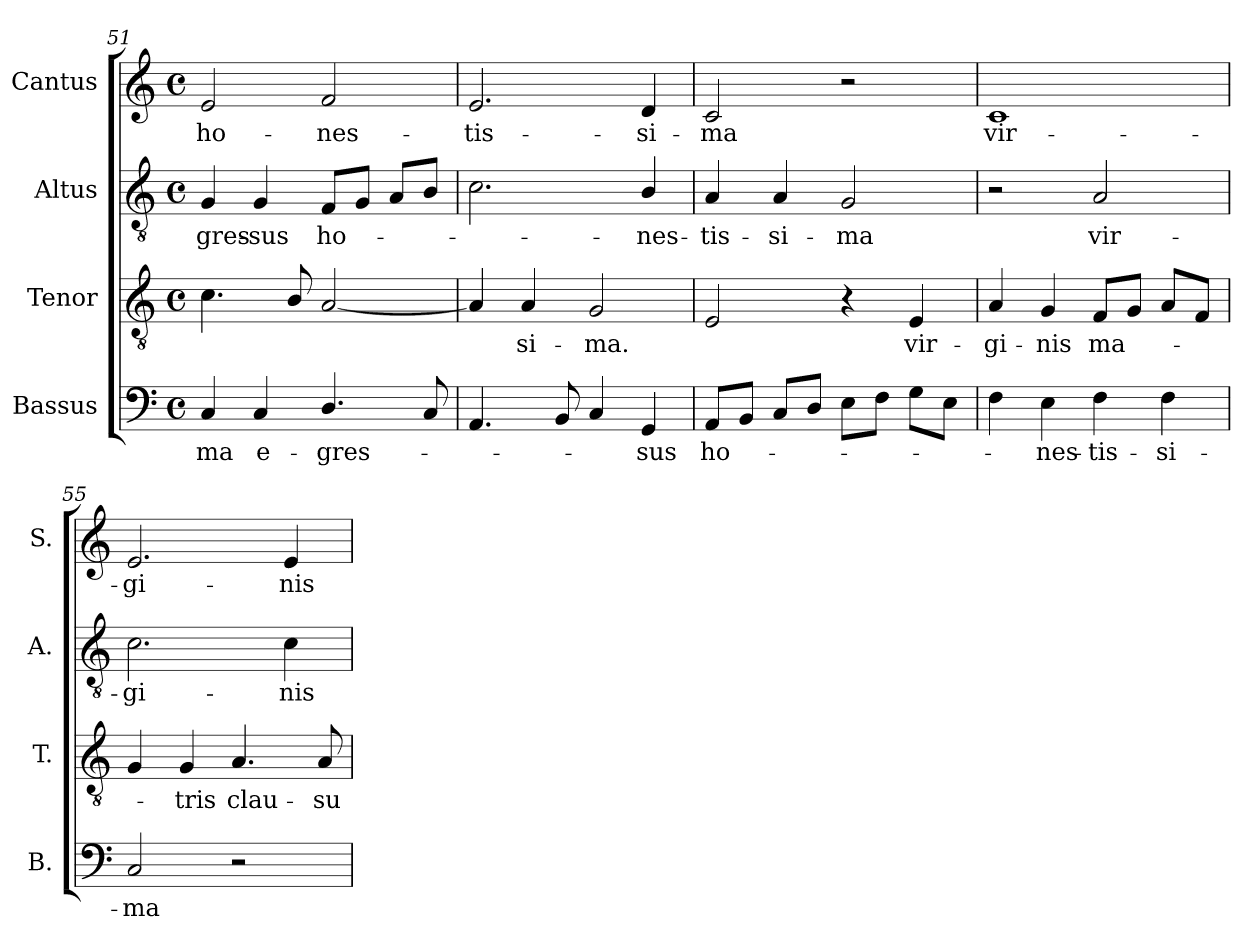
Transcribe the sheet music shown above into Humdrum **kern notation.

**kern	**text	**kern	**text	**kern	**text	**kern	**text
*part4	*part4	*part3	*part3	*part2	*part2	*part1	*part1
*staff4	*staff4	*staff3	*staff3	*staff2	*staff2	*staff1	*staff1
*I"Bassus	*	*I"Tenor	*	*I"Altus	*	*I"Cantus	*
*I'B.	*	*I'T.	*	*I'A.	*	*I'S.	*
*clefF4	*	*clefGv2	*	*clefGv2	*	*clefG2	*
*	*	*ITrd7c12	*	*ITrd7c12	*	*	*
*k[]	*	*k[]	*	*k[]	*	*k[]	*
*C:	*	*C:	*	*C:	*	*C:	*
*M4/4	*	*M4/4	*	*M4/4	*	*M4/4	*
*met(c)	*	*met(c)	*	*met(c)	*	*met(c)	*
=51	=51	=51	=51	=51	=51	=51	=51
!	!LO:LY:b:color=#000000	!	!	!	!	!	!
!	!	!	!	!	!LO:LY:b:color=#000000	!	!
!	!	!	!	!	!	!	!LO:LY:b:color=#000000
4Ci/	-ma	4.Ci\	.	4GGi/	-gres-	2ei/	ho-
!	!LO:LY:b:color=#000000	!	!	!	!	!	!
!	!	!	!	!	!LO:LY:b:color=#000000	!	!
4Ci/	e-	.	.	4GGi/	-sus	.	.
.	.	8BBi/	.	.	.	.	.
!	!LO:LY:b:color=#000000	!	!	!	!	!	!
!	!	!	!	!	!LO:LY:b:color=#000000	!	!
!	!	!	!	!	!	!	!LO:LY:b:color=#000000
4.Di/	-gres-	[2AAi/	.	8FFi/L	ho-	2fi/	-nes-
.	.	.	.	8GGi/J	.	.	.
.	.	.	.	8AAi/L	.	.	.
8Ci/	.	.	.	8BBi/J	.	.	.
=52	=52	=52	=52	=52	=52	=52	=52
!	!	!	!	!	!	!	!LO:LY:b:color=#000000
4.AAi/	.	4AAi/]	.	2.Ci\	.	2.ei/	-tis-
!	!	!	!LO:LY:b:color=#000000	!	!	!	!
.	.	4AAi/	-si-	.	.	.	.
8BBi/	.	.	.	.	.	.	.
!	!	!	!LO:LY:b:color=#000000	!	!	!	!
4Ci/	.	2GGi/	-ma.	.	.	.	.
!	!LO:LY:b:color=#000000	!	!	!	!	!	!
!	!	!	!	!	!LO:LY:b:color=#000000	!	!
!	!	!	!	!	!	!	!LO:LY:b:color=#000000
4GGi/	-sus	.	.	4BBi/	-nes-	4di/	-si-
=53	=53	=53	=53	=53	=53	=53	=53
!	!LO:LY:b:color=#000000	!	!	!	!	!	!
!	!	!	!	!	!LO:LY:b:color=#000000	!	!
!	!	!	!	!	!	!	!LO:LY:b:color=#000000
8AAi/L	ho-	2EEi/	.	4AAi/	-tis-	2ci/	-ma
8BBi/J	.	.	.	.	.	.	.
!	!	!	!	!	!LO:LY:b:color=#000000	!	!
8Ci/L	.	.	.	4AAi/	-si-	.	.
8Di/J	.	.	.	.	.	.	.
!	!	!	!	!	!LO:LY:b:color=#000000	!	!
8Ei\L	.	4r	.	2GGi/	-ma	2r	.
8Fi\J	.	.	.	.	.	.	.
!	!	!	!LO:LY:b:color=#000000	!	!	!	!
8Gi\L	.	4EEi/	vir-	.	.	.	.
8Ei\J	.	.	.	.	.	.	.
!!LO:LB:g=z
=54	=54	=54	=54	=54	=54	=54	=54
!	!	!	!LO:LY:b:color=#000000	!	!	!	!
!	!	!	!	!	!	!	!LO:LY:b:color=#000000
4Fi\	.	4AAi/	-gi-	2r	.	1ci	vir-
!	!LO:LY:b:color=#000000	!	!	!	!	!	!
!	!	!	!LO:LY:b:color=#000000	!	!	!	!
4Ei\	-nes-	4GGi/	-nis	.	.	.	.
!	!LO:LY:b:color=#000000	!	!	!	!	!	!
!	!	!	!LO:LY:b:color=#000000	!	!	!	!
!	!	!	!	!	!LO:LY:b:color=#000000	!	!
4Fi\	-tis-	8FFi/L	ma-	2AAi/	vir-	.	.
.	.	8GGi/J	.	.	.	.	.
!	!LO:LY:b:color=#000000	!	!	!	!	!	!
4Fi\	-si-	8AAi/L	.	.	.	.	.
.	.	8FFi/J	.	.	.	.	.
=55	=55	=55	=55	=55	=55	=55	=55
!	!LO:LY:b:color=#000000	!	!	!	!	!	!
!	!	!	!	!	!LO:LY:b:color=#000000	!	!
!	!	!	!	!	!	!	!LO:LY:b:color=#000000
2Ci/	-ma	4GGi/	.	2.Ci\	-gi-	2.ei/	-gi-
!	!	!	!LO:LY:b:color=#000000	!	!	!	!
.	.	4GGi/	-tris	.	.	.	.
!	!	!	!LO:LY:b:color=#000000	!	!	!	!
2r	.	4.AAi/	clau-	.	.	.	.
!	!	!	!	!	!LO:LY:b:color=#000000	!	!
!	!	!	!	!	!	!	!LO:LY:b:color=#000000
.	.	.	.	4Ci\	-nis	4ei/	-nis
!	!	!	!LO:LY:b:color=#000000	!	!	!	!
.	.	8AAi/	-su-	.	.	.	.
=	=	=	=	=	=	=	=
*-	*-	*-	*-	*-	*-	*-	*-
